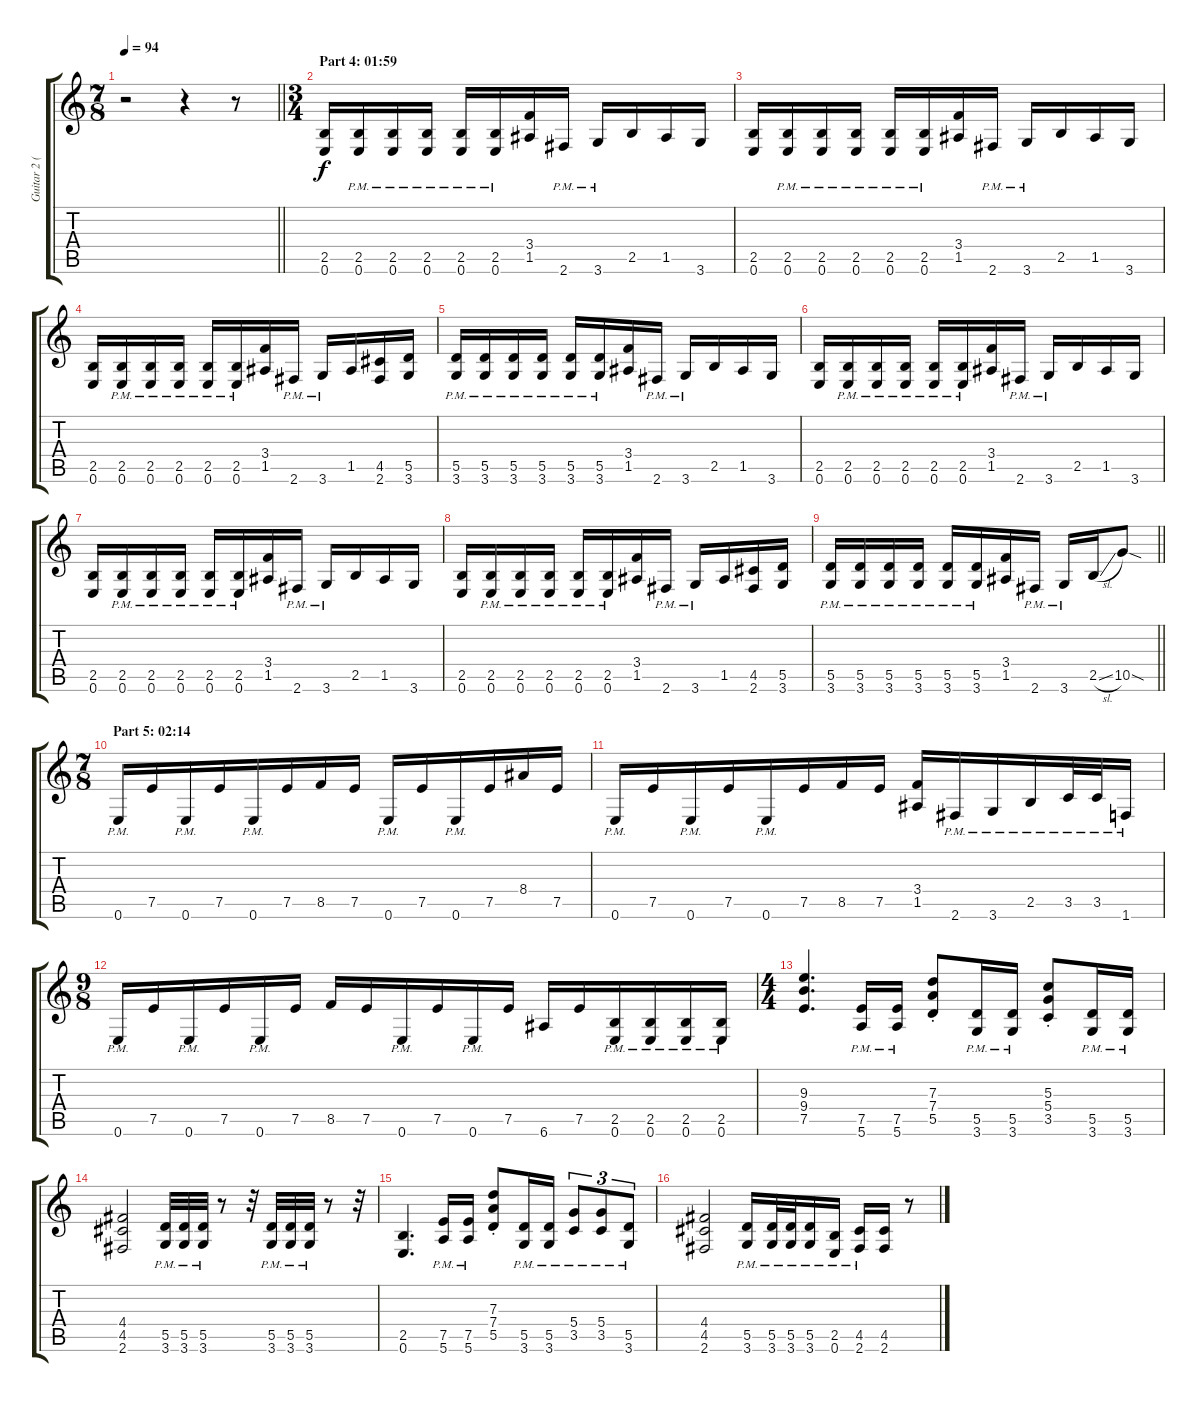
\track ("Guitar 2 (Distortion)" "Guitar 2 (") {instrument distortionguitar}
\staff {score tabs}
\tuning (E4 B3 G3 D3 A2 E2) {hide}
\ts (7 8)
\tempo 94
\clef g2
\barLineRight lightlight
\ks c
r.2{dy f} r.4 r.8 |
\ts (3 4)
\section ("" "Part 4: 01:59")
(2.5 0.6).16 (2.5{pm} 0.6{pm}).16 (2.5{pm} 0.6{pm}).16 (2.5{pm} 0.6{pm}).16 (2.5{pm} 0.6{pm}).16 (2.5{pm} 0.6{pm}).16 (3.4 1.5).16 2.6{pm}.16 3.6{pm}.16 2.5.16 1.5.16 3.6.16 |
(2.5 0.6).16 (2.5{pm} 0.6{pm}).16 (2.5{pm} 0.6{pm}).16 (2.5{pm} 0.6{pm}).16 (2.5{pm} 0.6{pm}).16 (2.5{pm} 0.6{pm}).16 (3.4 1.5).16 2.6{pm}.16 3.6{pm}.16 2.5.16 1.5.16 3.6.16 |
(2.5 0.6).16 (2.5{pm} 0.6{pm}).16 (2.5{pm} 0.6{pm}).16 (2.5{pm} 0.6{pm}).16 (2.5{pm} 0.6{pm}).16 (2.5{pm} 0.6{pm}).16 (3.4 1.5).16 2.6{pm}.16 3.6{pm}.16 1.5.16 (4.5 2.6).16 (5.5 3.6).16 |
(5.5{pm} 3.6{pm}).16 (5.5{pm} 3.6{pm}).16 (5.5{pm} 3.6{pm}).16 (5.5{pm} 3.6{pm}).16 (5.5{pm} 3.6{pm}).16 (5.5{pm} 3.6{pm}).16 (3.4 1.5).16 2.6{pm}.16 3.6{pm}.16 2.5.16 1.5.16 3.6.16 |
(2.5 0.6).16 (2.5{pm} 0.6{pm}).16 (2.5{pm} 0.6{pm}).16 (2.5{pm} 0.6{pm}).16 (2.5{pm} 0.6{pm}).16 (2.5{pm} 0.6{pm}).16 (3.4 1.5).16 2.6{pm}.16 3.6{pm}.16 2.5.16 1.5.16 3.6.16 |
(2.5 0.6).16 (2.5{pm} 0.6{pm}).16 (2.5{pm} 0.6{pm}).16 (2.5{pm} 0.6{pm}).16 (2.5{pm} 0.6{pm}).16 (2.5{pm} 0.6{pm}).16 (3.4 1.5).16 2.6{pm}.16 3.6{pm}.16 2.5.16 1.5.16 3.6.16 |
(2.5 0.6).16 (2.5{pm} 0.6{pm}).16 (2.5{pm} 0.6{pm}).16 (2.5{pm} 0.6{pm}).16 (2.5{pm} 0.6{pm}).16 (2.5{pm} 0.6{pm}).16 (3.4 1.5).16 2.6{pm}.16 3.6{pm}.16 1.5.16 (4.5 2.6).16 (5.5 3.6).16 |
\barLineRight lightlight
(5.5{pm} 3.6{pm}).16 (5.5{pm} 3.6{pm}).16 (5.5{pm} 3.6{pm}).16 (5.5{pm} 3.6{pm}).16 (5.5{pm} 3.6{pm}).16 (5.5{pm} 3.6{pm}).16 (3.4 1.5).16 2.6{pm}.16 3.6{pm}.16 2.5{sl}.16 10.5{sod}.8 |
\ts (7 8)
\section ("" "Part 5: 02:14")
0.6{pm}.16 7.5.16 0.6{pm}.16 7.5.16 0.6{pm}.16 7.5.16 8.5.16 7.5.16 0.6{pm}.16 7.5.16 0.6{pm}.16 7.5.16 8.4.16 7.5.16 |
0.6{pm}.16 7.5.16 0.6{pm}.16 7.5.16 0.6{pm}.16 7.5.16 8.5.16 7.5.16 (3.4 1.5).16 2.6{pm}.16 3.6{pm}.16 2.5{pm}.16 3.5{pm}.32 3.5{pm}.32 1.6{pm}.16 |
\ts (9 8)
0.6{pm}.16 7.5.16 0.6{pm}.16 7.5.16 0.6{pm}.16 7.5.16 8.5.16 7.5.16 0.6{pm}.16 7.5.16 0.6{pm}.16 7.5.16 6.6.16 7.5.16 (2.5{pm} 0.6{pm}).16 (2.5{pm} 0.6{pm}).16 (2.5{pm} 0.6{pm}).16 (2.5{pm} 0.6{pm}).16 |
\ts (4 4)
(9.3 9.4 7.5).4{d} (7.5{pm} 5.6{pm}).16 (7.5{pm} 5.6{pm}).16 (7.3{st} 7.4{st} 5.5{st}).8 (5.5{pm} 3.6{pm}).16 (5.5{pm} 3.6{pm}).16 (5.3{st} 5.4{st} 3.5{st}).8 (5.5{pm} 3.6{pm}).16 (5.5{pm} 3.6{pm}).16 |
(4.4 4.5 2.6).2 (5.5{pm} 3.6{pm}).32 (5.5{pm} 3.6{pm}).32 (5.5{pm} 3.6{pm}).32 r.8 r.32 (5.5{pm} 3.6{pm}).32 (5.5{pm} 3.6{pm}).32 (5.5{pm} 3.6{pm}).32 r.8 r.32 |
(2.5 0.6).4{d} (7.5{pm} 5.6{pm}).16 (7.5{pm} 5.6{pm}).16 (7.3{st} 7.4{st} 5.5{st}).8 (5.5{pm} 3.6{pm}).16 (5.5{pm} 3.6{pm}).16 (5.4{pm} 3.5{pm}).8{tu (3 2)} (5.4{pm} 3.5{pm}).8{tu (3 2)} (5.5{pm} 3.6{pm}).8{tu (3 2)} |
(4.4 4.5 2.6).2 (5.5{pm} 3.6{pm}).16 (5.5{pm} 3.6{pm}).32 (5.5{pm} 3.6{pm}).32 (5.5{pm} 3.6{pm}).16 (2.5{pm} 0.6{pm}).16 (4.5{pm} 2.6{pm}).16 (4.5 2.6).16 r.8
